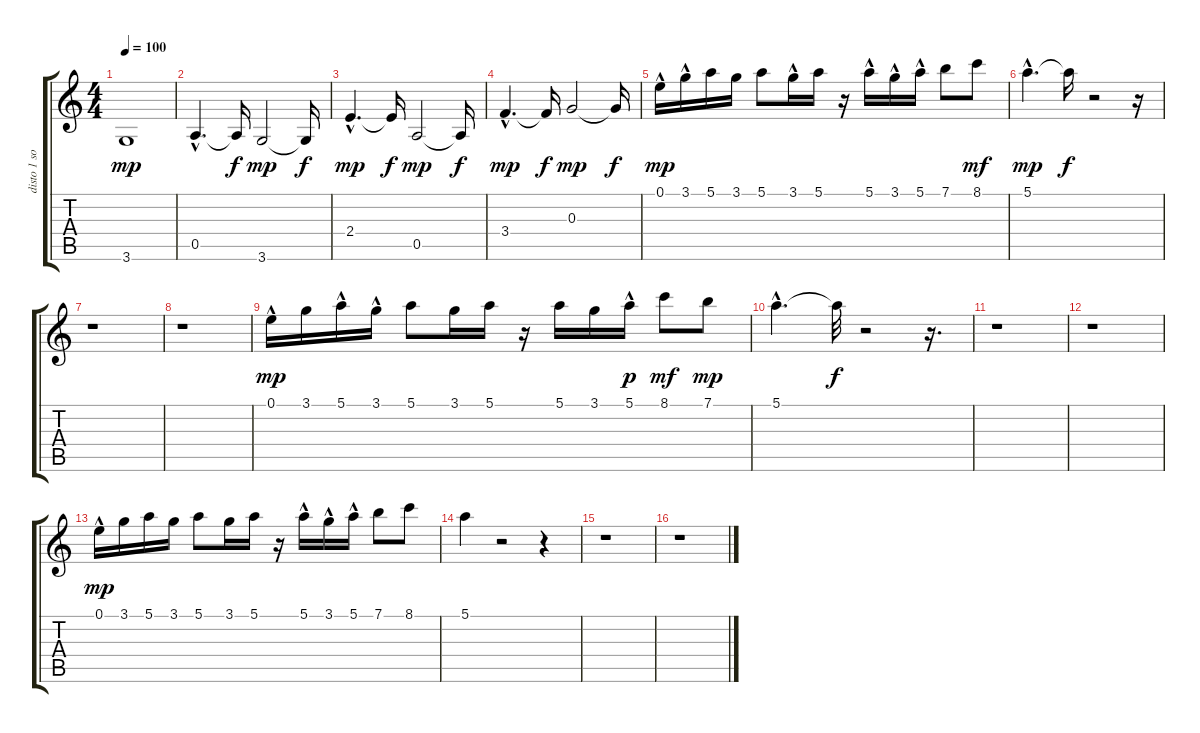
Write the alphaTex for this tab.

\track ("disto 1 solo" "disto 1 so") {instrument distortionguitar}
\staff {score tabs}
\tuning (E4 B3 G3 D3 A2 E2) {hide}
\ts (4 4)
\tempo 100
\clef g2
\ks c
3.6.1{dy mp} |
0.5{hac}.4{d} 0.5{t}.16{dy f} 3.6.2{dy mp} 3.6{t}.16{dy f} |
2.4{hac}.4{d dy mp} 2.4{t}.16{dy f} 0.5.2{dy mp} 0.5{t}.16{dy f} |
3.4{hac}.4{d dy mp} 3.4{t}.16{dy f} 0.3.2{dy mp} 0.3{t}.16{dy f} |
0.1{hac}.16{dy mp} 3.1{hac}.16 5.1.16 3.1.16 5.1.8 3.1{hac}.16 5.1.16 r.16 5.1{hac}.16 3.1{hac}.16 5.1{hac}.16 7.1.8 8.1.8{dy mf} |
5.1{hac}.4{d dy mp} 5.1{t}.16{dy f} r.2 r.16 |
r.1 |
r.1 |
0.1{hac}.16{dy mp} 3.1.16 5.1{hac}.16 3.1{hac}.16 5.1.8 3.1.16 5.1.16 r.16 5.1.16 3.1.16 5.1{hac}.16{dy p} 8.1.8{dy mf} 7.1.8{dy mp} |
5.1{hac}.4{d} 5.1{t}.32{dy f} r.2 r.16{d} |
r.1 |
r.1 |
0.1{hac}.16{dy mp} 3.1.16 5.1.16 3.1.16 5.1.8 3.1.16 5.1.16 r.16 5.1{hac}.16 3.1{hac}.16 5.1{hac}.16 7.1.8 8.1.8 |
5.1.4 r.2 r.4 |
r.1 |
r.1
